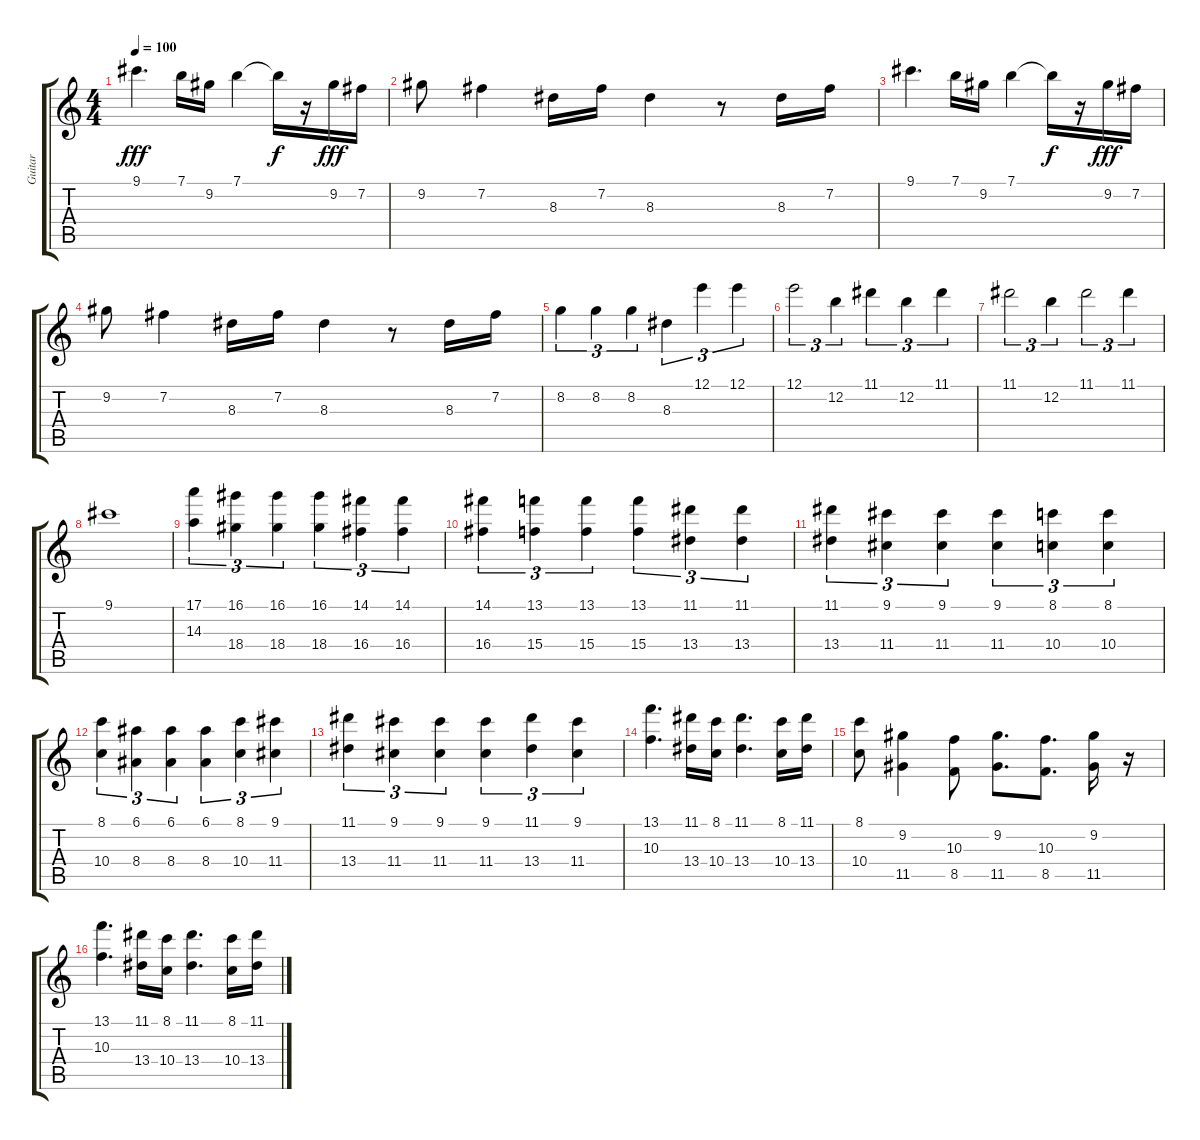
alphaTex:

\track ("Guitar" "Guitar") {instrument distortionguitar}
\staff {score tabs}
\tuning (E4 B3 G3 D3 A2 E2) {hide}
\ts (4 4)
\tempo 100
\clef g2
\ks c
9.1.4{d dy fff} 7.1.16 9.2.16 7.1.4 7.1{t}.16{dy f} r.16 9.2.16{dy fff} 7.2.16 |
9.2.8 7.2.4 8.3.16 7.2.16 8.3.4 r.8 8.3.16 7.2.16 |
9.1.4{d} 7.1.16 9.2.16 7.1.4 7.1{t}.16{dy f} r.16 9.2.16{dy fff} 7.2.16 |
9.2.8 7.2.4 8.3.16 7.2.16 8.3.4 r.8 8.3.16 7.2.16 |
8.2.4{tu (3 2)} 8.2.4{tu (3 2)} 8.2.4{tu (3 2)} 8.3.4{tu (3 2)} 12.1.4{tu (3 2)} 12.1.4{tu (3 2)} |
12.1.2{tu (3 2)} 12.2.4{tu (3 2)} 11.1.4{tu (3 2)} 12.2.4{tu (3 2)} 11.1.4{tu (3 2)} |
11.1.2{tu (3 2)} 12.2.4{tu (3 2)} 11.1.2{tu (3 2)} 11.1.4{tu (3 2)} |
9.1.1 |
(17.1 14.3).4{tu (3 2)} (16.1 18.4).4{tu (3 2)} (16.1 18.4).4{tu (3 2)} (16.1 18.4).4{tu (3 2)} (14.1 16.4).4{tu (3 2)} (14.1 16.4).4{tu (3 2)} |
(14.1 16.4).4{tu (3 2)} (13.1 15.4).4{tu (3 2)} (13.1 15.4).4{tu (3 2)} (13.1 15.4).4{tu (3 2)} (11.1 13.4).4{tu (3 2)} (11.1 13.4).4{tu (3 2)} |
(11.1 13.4).4{tu (3 2)} (9.1 11.4).4{tu (3 2)} (9.1 11.4).4{tu (3 2)} (9.1 11.4).4{tu (3 2)} (8.1 10.4).4{tu (3 2)} (8.1 10.4).4{tu (3 2)} |
(8.1 10.4).4{tu (3 2)} (6.1 8.4).4{tu (3 2)} (6.1 8.4).4{tu (3 2)} (6.1 8.4).4{tu (3 2)} (8.1 10.4).4{tu (3 2)} (9.1 11.4).4{tu (3 2)} |
(11.1 13.4).4{tu (3 2)} (9.1 11.4).4{tu (3 2)} (9.1 11.4).4{tu (3 2)} (9.1 11.4).4{tu (3 2)} (11.1 13.4).4{tu (3 2)} (9.1 11.4).4{tu (3 2)} |
(13.1 10.3).4{d} (11.1 13.4).16 (8.1 10.4).16 (11.1 13.4).4{d} (8.1 10.4).16 (11.1 13.4).16 |
(8.1 10.4).8 (9.2 11.5).4 (10.3 8.5).8 (9.2 11.5).8{d} (10.3 8.5).8{d} (9.2 11.5).16 r.16 |
(13.1 10.3).4{d} (11.1 13.4).16 (8.1 10.4).16 (11.1 13.4).4{d} (8.1 10.4).16 (11.1 13.4).16
